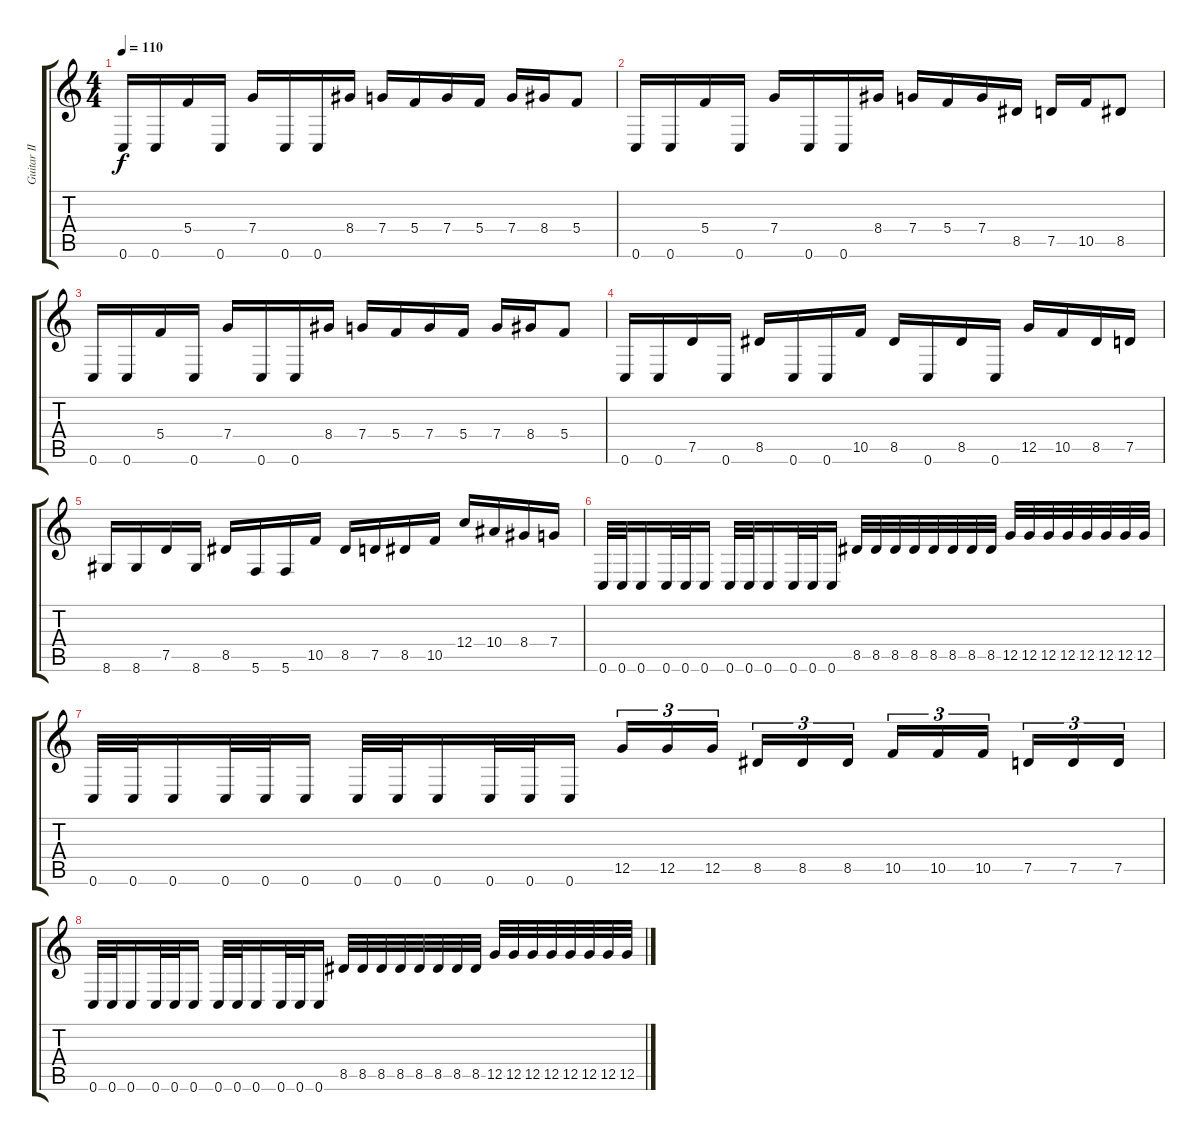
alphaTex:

\track ("Guitar II" "Guitar II") {instrument distortionguitar}
\staff {score tabs}
\tuning (D4 A3 F3 C3 G2 C2) {hide}
\ts (4 4)
\tempo 110
\clef g2
\ks c
0.6.16{dy f} 0.6.16 5.4.16 0.6.16 7.4.16 0.6.16 0.6.16 8.4.16 7.4.16 5.4.16 7.4.16 5.4.16 7.4.16 8.4.16 5.4.8 |
0.6.16 0.6.16 5.4.16 0.6.16 7.4.16 0.6.16 0.6.16 8.4.16 7.4.16 5.4.16 7.4.16 8.5.16 7.5.16 10.5.16 8.5.8 |
0.6.16 0.6.16 5.4.16 0.6.16 7.4.16 0.6.16 0.6.16 8.4.16 7.4.16 5.4.16 7.4.16 5.4.16 7.4.16 8.4.16 5.4.8 |
0.6.16 0.6.16 7.5.16 0.6.16 8.5.16 0.6.16 0.6.16 10.5.16 8.5.16 0.6.16 8.5.16 0.6.16 12.5.16 10.5.16 8.5.16 7.5.16 |
8.6.16 8.6.16 7.5.16 8.6.16 8.5.16 5.6.16 5.6.16 10.5.16 8.5.16 7.5.16 8.5.16 10.5.16 12.4.16 10.4.16 8.4.16 7.4.16 |
0.6.32 0.6.32 0.6.16 0.6.32 0.6.32 0.6.16 0.6.32 0.6.32 0.6.16 0.6.32 0.6.32 0.6.16 8.5.32 8.5.32 8.5.32 8.5.32 8.5.32 8.5.32 8.5.32 8.5.32 12.5.32 12.5.32 12.5.32 12.5.32 12.5.32 12.5.32 12.5.32 12.5.32 |
0.6.32 0.6.32 0.6.16 0.6.32 0.6.32 0.6.16 0.6.32 0.6.32 0.6.16 0.6.32 0.6.32 0.6.16 12.5.16{tu (3 2)} 12.5.16{tu (3 2)} 12.5.16{tu (3 2) beam splitsecondary} 8.5.16{tu (3 2)} 8.5.16{tu (3 2)} 8.5.16{tu (3 2)} 10.5.16{tu (3 2)} 10.5.16{tu (3 2)} 10.5.16{tu (3 2) beam splitsecondary} 7.5.16{tu (3 2)} 7.5.16{tu (3 2)} 7.5.16{tu (3 2)} |
0.6.32 0.6.32 0.6.16 0.6.32 0.6.32 0.6.16 0.6.32 0.6.32 0.6.16 0.6.32 0.6.32 0.6.16 8.5.32 8.5.32 8.5.32 8.5.32 8.5.32 8.5.32 8.5.32 8.5.32 12.5.32 12.5.32 12.5.32 12.5.32 12.5.32 12.5.32 12.5.32 12.5.32
